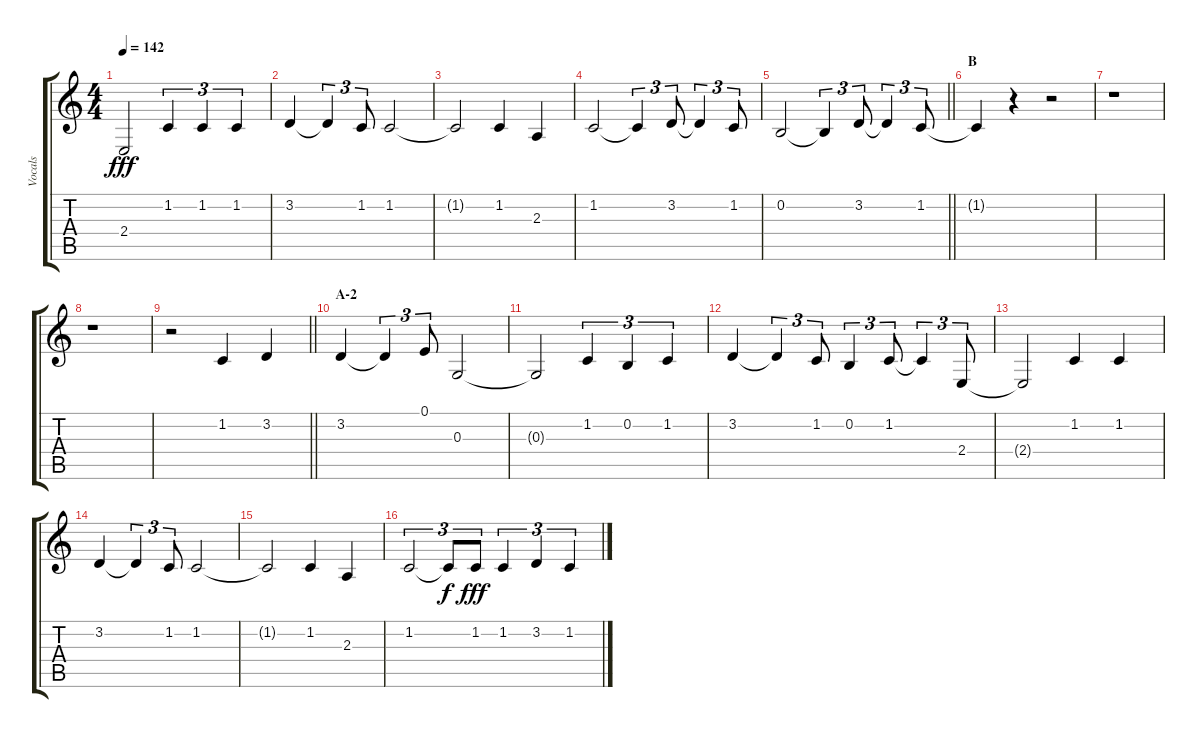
\track ("Vocals" "Vocals") {instrument voiceoohs}
\staff {score tabs}
\tuning (E4 B3 G3 D3 A2 E2) {hide}
\ts (4 4)
\tempo 142
\clef g2
\ks c
2.4{t}.2{dy fff} 1.2.4{tu (3 2)} 1.2.4{tu (3 2)} 1.2.4{tu (3 2)} |
3.2.4 3.2{t}.4{tu (3 2)} 1.2.8{tu (3 2)} 1.2.2 |
1.2{t}.2 1.2.4 2.3.4 |
1.2.2 1.2{t}.4{tu (3 2)} 3.2.8{tu (3 2)} 3.2{t}.4{tu (3 2)} 1.2.8{tu (3 2)} |
\barLineRight lightlight
0.2.2 0.2{t}.4{tu (3 2)} 3.2.8{tu (3 2)} 3.2{t}.4{tu (3 2)} 1.2.8{tu (3 2)} |
\section ("" "B")
1.2{t}.4 r.4 r.2 |
r.1 |
r.1 |
\barLineRight lightlight
r.2 1.2.4 3.2.4 |
\section ("" "A-2")
3.2.4 3.2{t}.4{tu (3 2)} 0.1.8{tu (3 2)} 0.3.2 |
0.3{t}.2 1.2.4{tu (3 2)} 0.2.4{tu (3 2)} 1.2.4{tu (3 2)} |
3.2.4 3.2{t}.4{tu (3 2)} 1.2.8{tu (3 2)} 0.2.4{tu (3 2)} 1.2.8{tu (3 2)} 1.2{t}.4{tu (3 2)} 2.4.8{tu (3 2)} |
2.4{t}.2 1.2.4 1.2.4 |
3.2.4 3.2{t}.4{tu (3 2)} 1.2.8{tu (3 2)} 1.2.2 |
1.2{t}.2 1.2.4 2.3.4 |
1.2.2{tu (3 2)} 1.2{t}.8{tu (3 2) dy f} 1.2.8{tu (3 2) dy fff} 1.2.4{tu (3 2)} 3.2.4{tu (3 2)} 1.2.4{tu (3 2)}
